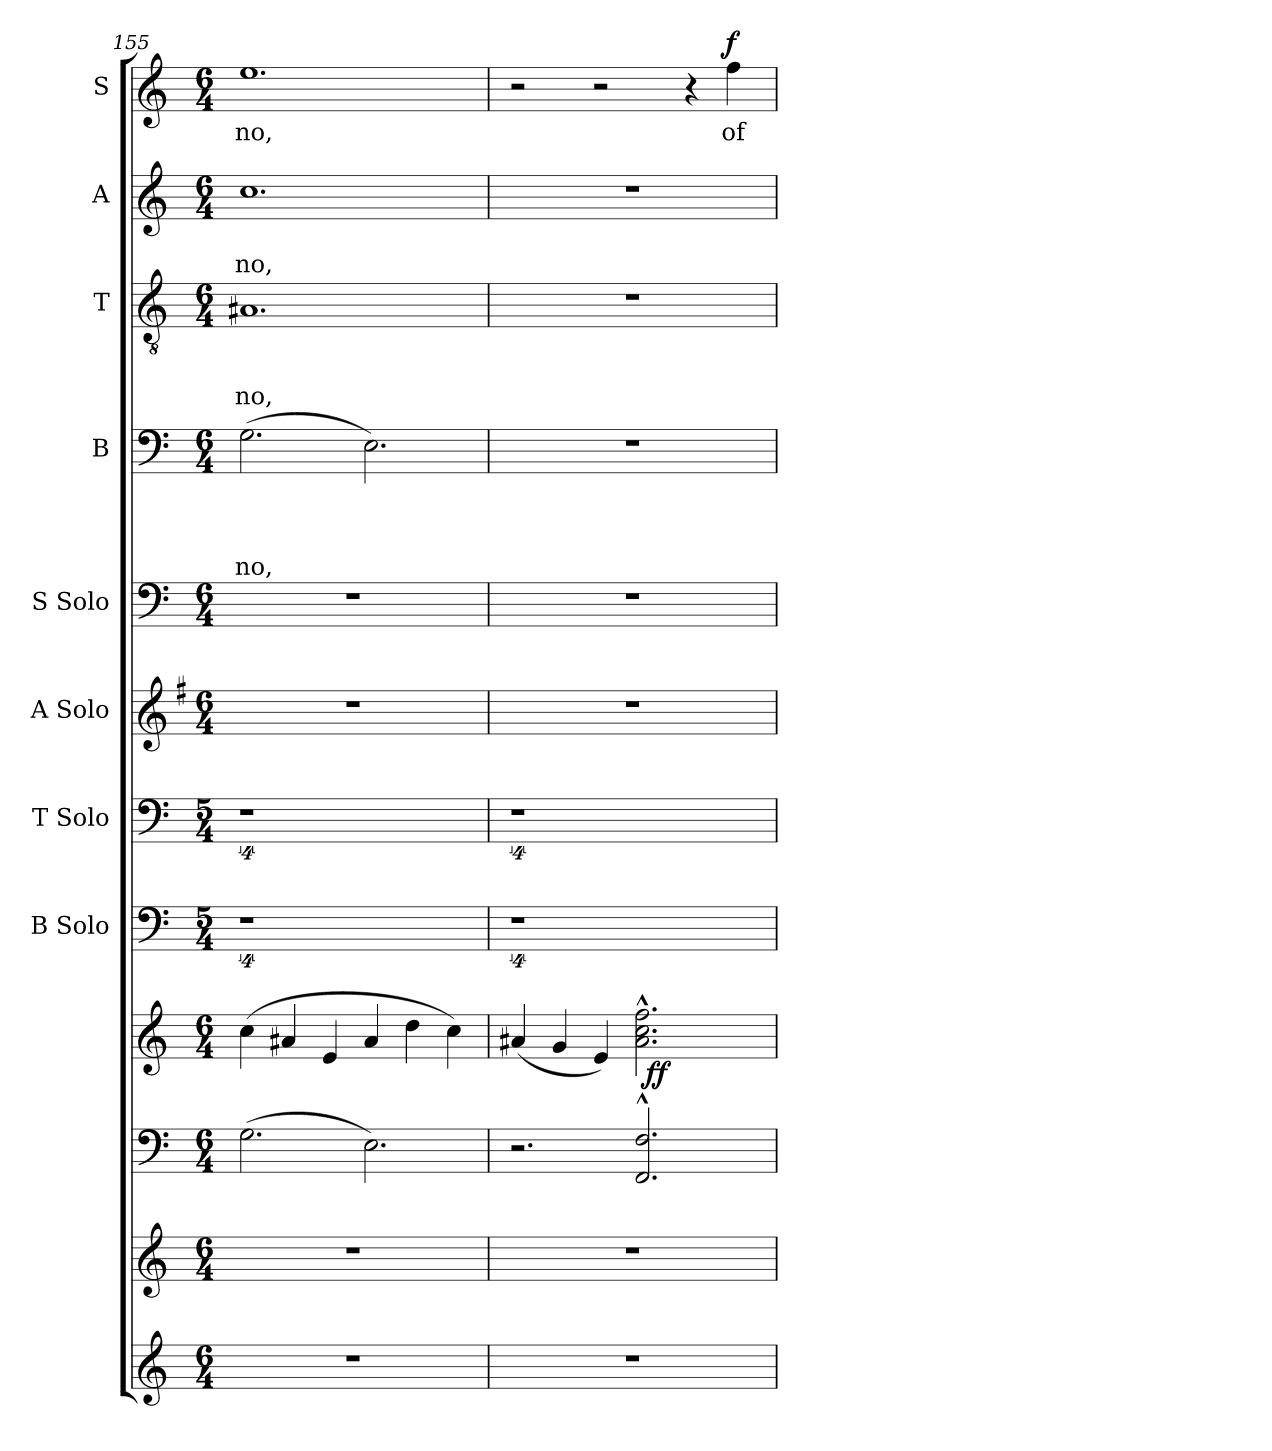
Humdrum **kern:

**kern	**kern	**kern	**dynam	**kern	**kern	**kern	**kern	**kern	**kern	**text	**text	**text	**text	**kern	**text	**text	**text	**kern	**text	**text	**kern	**text	**dynam
*part12	*part11	*part10	*part10	*part9	*part8	*part7	*part6	*part5	*part4	*part4	*part4	*part4	*part4	*part3	*part3	*part3	*part3	*part2	*part2	*part2	*part1	*part1	*part1
*staff12	*staff11	*staff10	*staff10	*staff9	*staff8	*staff7	*staff6	*staff5	*staff4	*staff4	*staff4	*staff4	*staff4	*staff3	*staff3	*staff3	*staff3	*staff2	*staff2	*staff2	*staff1	*staff1	*staff1
*	*	*	*	*	*I"B Solo	*I"T Solo	*I"A Solo	*I"S Solo	*I"B	*	*	*	*	*I"T	*	*	*	*I"A	*	*	*I"S	*	*
*clefG2	*clefG2	*clefF4	*	*clefG2	*clefF4	*clefF4	*clefG2	*clefF4	*clefF4	*	*	*	*	*clefGv2	*	*	*	*clefG2	*	*	*clefG2	*	*
*k[]	*k[]	*k[]	*	*k[]	*k[]	*k[]	*k[f#]	*k[]	*k[]	*	*	*	*	*k[]	*	*	*	*k[]	*	*	*k[]	*	*
*C:	*C:	*C:	*	*C:	*C:	*C:	*G:	*C:	*C:	*	*	*	*	*C:	*	*	*	*C:	*	*	*C:	*	*
*M6/4	*M6/4	*M6/4	*	*M6/4	*M5/4	*M5/4	*M6/4	*M6/4	*M6/4	*	*	*	*	*M6/4	*	*	*	*M6/4	*	*	*M6/4	*	*
=155	=155	=155	=155	=155	=155	=155	=155	=155	=155	=155	=155	=155	=155	=155	=155	=155	=155	=155	=155	=155	=155	=155	=155
!	!	!	!	!	!	!	!	!	!	!	!	!	!LO:LY:b	!	!	!	!LO:LY:b	!	!	!LO:LY:b	!	!LO:LY:b	!
1.r	1.r	(>2.G\	.	(>4cc\	4%5r	4%5r	1.r	1.r	(>2.G\	.	.	.	no,	1.A#X	.	.	no,	1.cc	.	no,	1.ee	no,	.
.	.	.	.	4a#X/	.	.	.	.	.	.	.	.	.	.	.	.	.	.	.	.	.	.	.
.	.	.	.	4e/	.	.	.	.	.	.	.	.	.	.	.	.	.	.	.	.	.	.	.
.	.	2.E\)	.	4a#/	.	.	.	.	2.E\)	.	.	.	.	.	.	.	.	.	.	.	.	.	.
.	.	.	.	4dd\	.	.	.	.	.	.	.	.	.	.	.	.	.	.	.	.	.	.	.
.	.	.	.	4cc\)	4ryy	4ryy	.	.	.	.	.	.	.	.	.	.	.	.	.	.	.	.	.
=156	=156	=156	=156	=156	=156	=156	=156	=156	=156	=156	=156	=156	=156	=156	=156	=156	=156	=156	=156	=156	=156	=156	=156
!	!	!	!	!	!	!	!	!	!LO:N:vis=1	!	!	!	!	!LO:N:vis=1	!	!	!	!LO:N:vis=1	!	!	!	!	!
*	*	*^	*	*	*	*	*	*	*	*	*	*	*	*	*	*	*	*	*	*	*	*	*
1.r	1.r	2.r	2ryy	.	(<4a#X/	4%5r	4%5r	1.r	1.r	1.r	.	.	.	.	1.r	.	.	.	1.r	.	.	2r	.	.
.	.	.	.	.	4g/	.	.	.	.	.	.	.	.	.	.	.	.	.	.	.	.	.	.	.
.	.	.	4ryy	.	4e/)	.	.	.	.	.	.	.	.	.	.	.	.	.	.	.	.	2r	.	.
.	.	2.FF/^^< 2.F/^^<	32ryy	.	2.a#\^^> 2.cc\^^> 2.ff\^^>	.	.	.	.	.	.	.	.	.	.	.	.	.	.	.	.	.	.	.
!	!	!	!	!LO:DY:a	!	!	!	!	!	!	!	!	!	!	!	!	!	!	!	!	!	!	!	!
.	.	.	2ryy	ff	.	.	.	.	.	.	.	.	.	.	.	.	.	.	.	.	.	.	.	.
.	.	.	.	.	.	.	.	.	.	.	.	.	.	.	.	.	.	.	.	.	.	4r	.	.
!	!	!	!	!	!	!	!	!	!	!	!	!	!	!	!	!	!	!	!	!	!	!	!LO:LY:b	!LO:DY:a
.	.	.	.	.	.	4ryy	4ryy	.	.	.	.	.	.	.	.	.	.	.	.	.	.	4ff\	of	f
.	.	.	8..ryy	.	.	.	.	.	.	.	.	.	.	.	.	.	.	.	.	.	.	.	.	.
*	*	*v	*v	*	*	*	*	*	*	*	*	*	*	*	*	*	*	*	*	*	*	*	*	*
=	=	=	=	=	=	=	=	=	=	=	=	=	=	=	=	=	=	=	=	=	=	=	=
*-	*-	*-	*-	*-	*-	*-	*-	*-	*-	*-	*-	*-	*-	*-	*-	*-	*-	*-	*-	*-	*-	*-	*-
